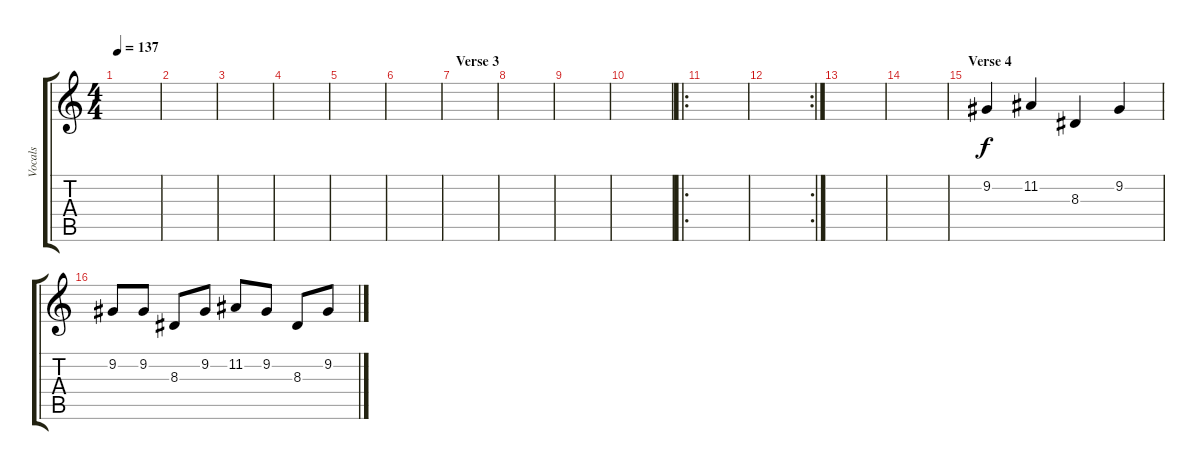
\track ("Vocals" "Vocals") {instrument lead6voice}
\staff {score tabs}
\tuning (E4 B3 G3 D3 A2 E2) {hide}
\ts (4 4)
\tempo 137
\clef g2
\ks c
|
|
|
|
|
|
\section ("" "Verse 3")
|
|
|
|
\ro
|
\rc 2
|
|
|
\section ("" "Verse 4")
9.2.4 11.2.4 8.3.4 9.2.4 |
9.2.8 9.2.8 8.3.8 9.2.8 11.2.8 9.2.8 8.3.8 9.2.8
